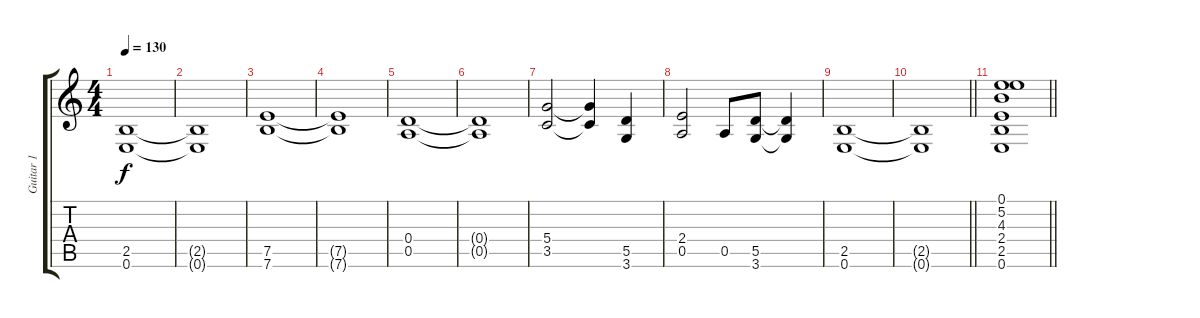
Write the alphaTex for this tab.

\track ("Guitar 1" "Guitar 1") {instrument distortionguitar}
\staff {score tabs}
\tuning (E4 B3 G3 D3 A2 E2) {hide}
\ts (4 4)
\tempo 130
\clef g2
\ks c
(2.5 0.6).1{dy f} |
(2.5{t} 0.6{t}).1 |
(7.5 7.6).1 |
(7.5{t} 7.6{t}).1 |
(0.4 0.5).1 |
(0.4{t} 0.5{t}).1 |
(5.4 3.5).2 (5.4{t} 3.5{t}).4 (5.5 3.6).4 |
(2.4 0.5).2 0.5.8 (5.5 3.6).8 (5.5{t} 3.6{t}).4 |
(2.5 0.6).1 |
\barLineRight lightlight
(2.5{t} 0.6{t}).1 |
\barLineRight lightlight
(0.1 5.2 4.3 2.4 2.5 0.6).1
